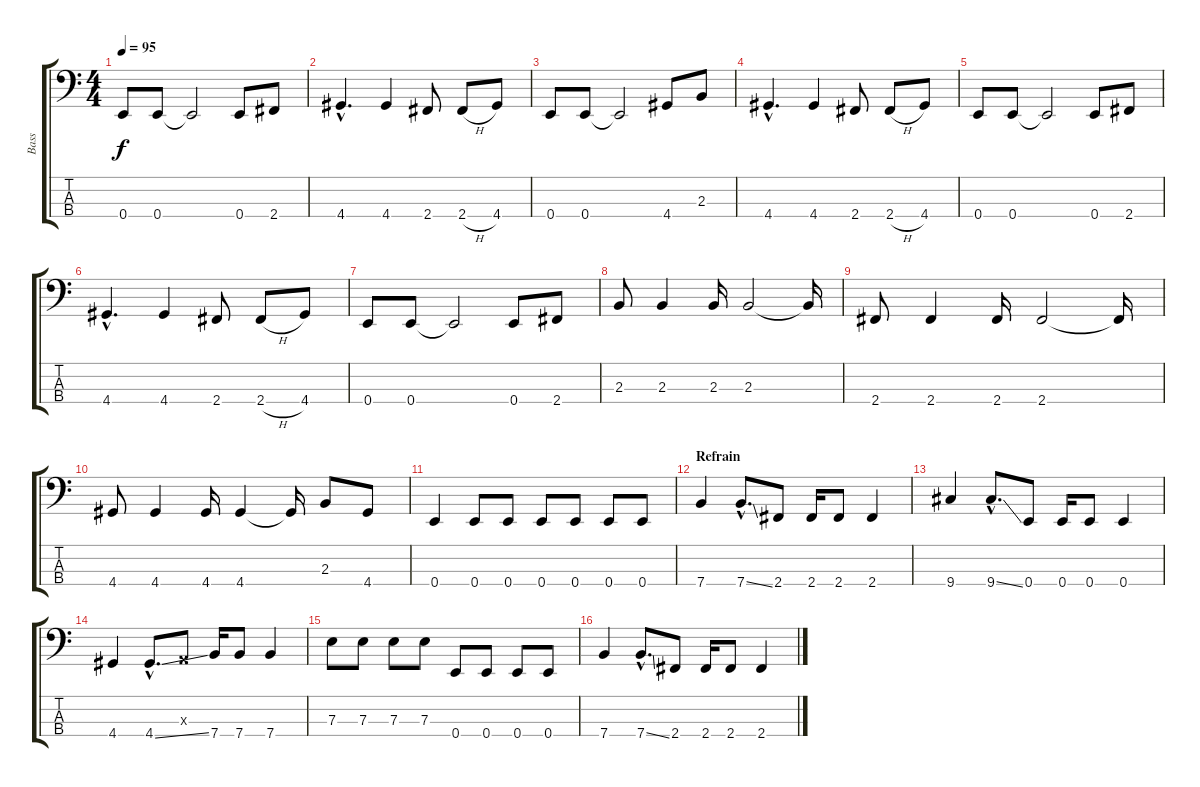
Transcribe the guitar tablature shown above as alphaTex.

\track ("Bass" "Bass") {instrument electricbassfinger}
\staff {score tabs}
\tuning (G2 D2 A1 E1) {hide}
\ts (4 4)
\tempo 95
\clef f4
\ks c
0.4.8{dy f} 0.4.8 0.4{t}.2 0.4.8 2.4.8 |
4.4{hac}.4{d} 4.4.4 2.4.8 2.4{h}.8 4.4.8 |
0.4.8 0.4.8 0.4{t}.2 4.4.8 2.3.8 |
4.4{hac}.4{d} 4.4.4 2.4.8 2.4{h}.8 4.4.8 |
0.4.8 0.4.8 0.4{t}.2 0.4.8 2.4.8 |
4.4{hac}.4{d} 4.4.4 2.4.8 2.4{h}.8 4.4.8 |
0.4.8 0.4.8 0.4{t}.2 0.4.8 2.4.8 |
2.3.8 2.3.4 2.3.16 2.3.2 2.3{t}.16 |
2.4.8 2.4.4 2.4.16 2.4.2 2.4{t}.16 |
4.4.8 4.4.4 4.4.16 4.4.4 4.4{t}.16 2.3.8 4.4.8 |
0.4.4 0.4.8 0.4.8 0.4.8 0.4.8 0.4.8 0.4.8 |
\section ("" "Refrain")
7.4.4 7.4{ss hac}.8{d} 2.4.8 2.4.16 2.4.8 2.4.4 |
9.4.4 9.4{ss hac}.8{d} 0.4.8 0.4.16 0.4.8 0.4.4 |
4.4.4 4.4{ss hac}.8{d} 0.3{x}.8 7.4.16 7.4.8 7.4.4 |
7.3.8 7.3.8 7.3.8 7.3.8 0.4.8 0.4.8 0.4.8 0.4.8 |
7.4.4 7.4{ss hac}.8{d} 2.4.8 2.4.16 2.4.8 2.4.4
